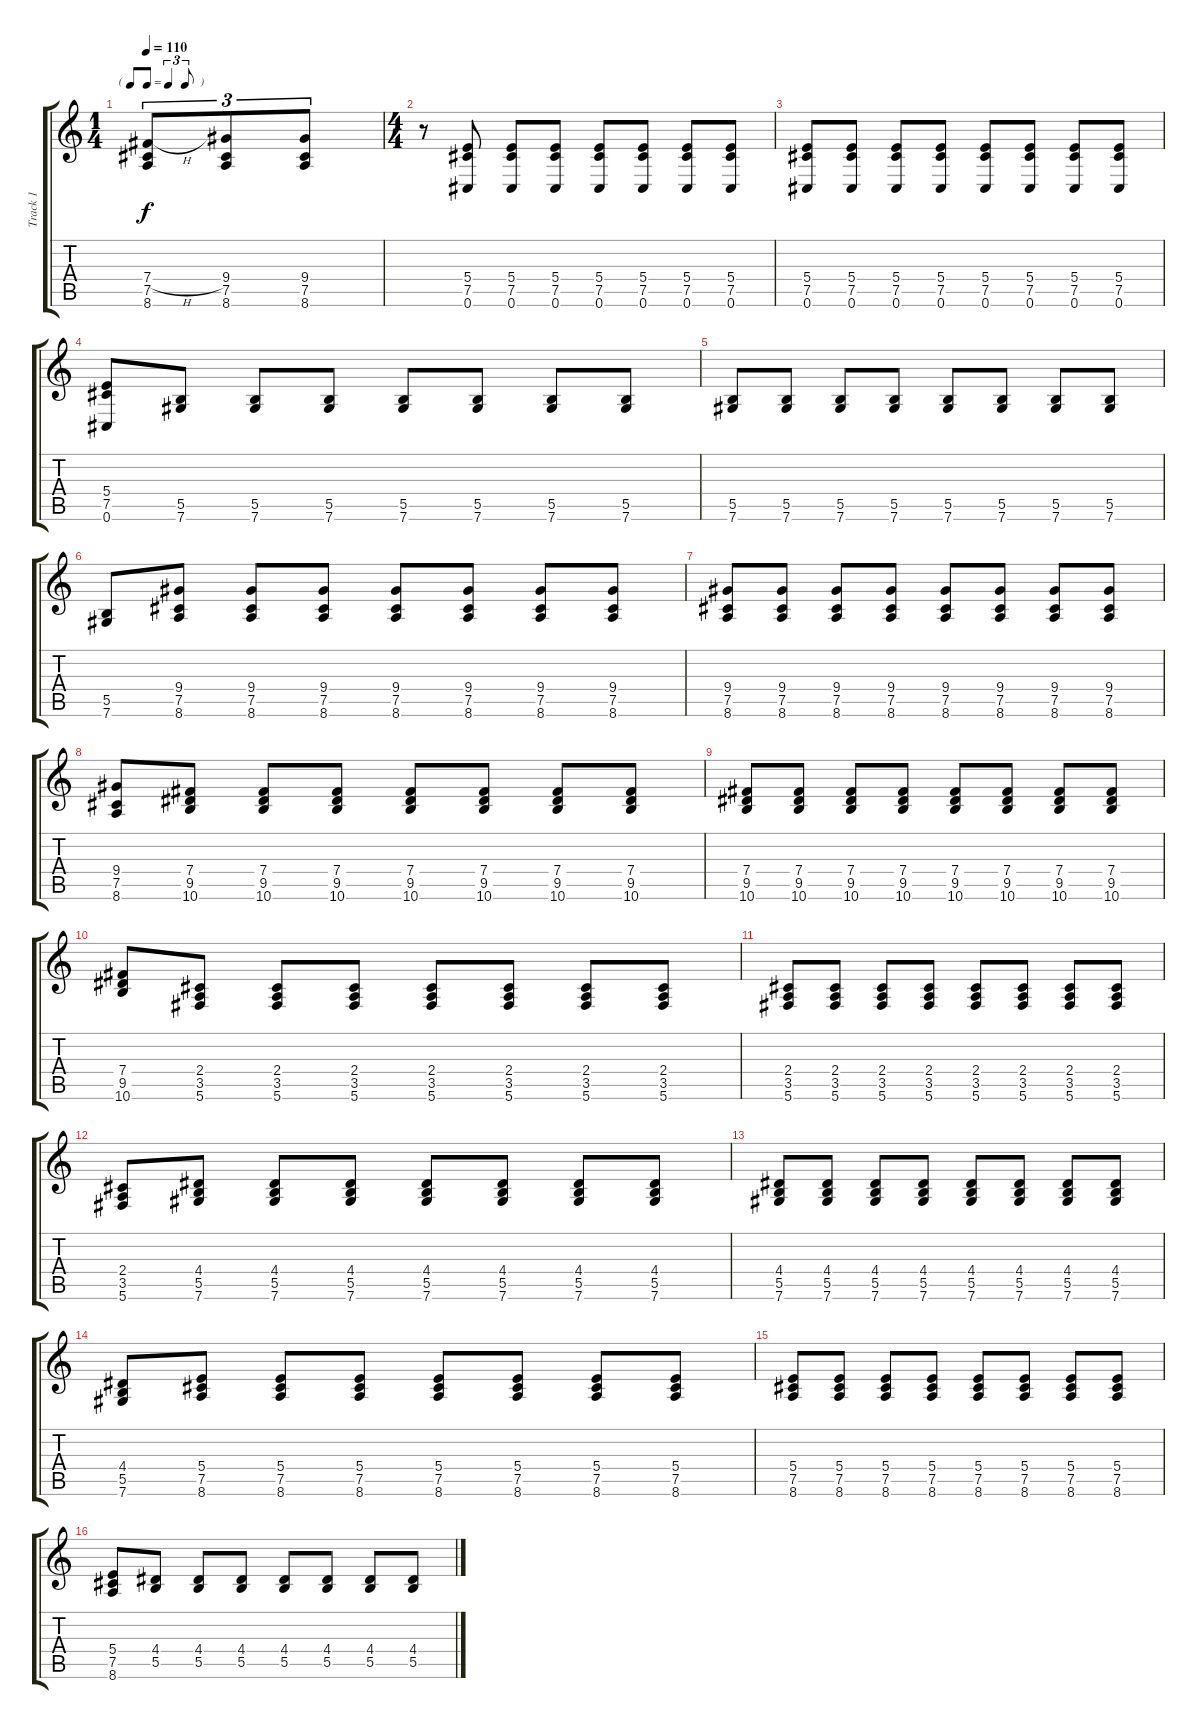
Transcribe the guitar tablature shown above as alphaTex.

\track ("Track 1" "Track 1") {instrument acousticguitarsteel}
\staff {score tabs}
\tuning (Db4 Ab3 E3 B2 Gb2 Db2) {hide}
\ts (1 4)
\tf triplet8th
\tempo 110
\clef g2
\ks c
(7.4{h} 7.5 8.6).8{tu (3 2) dy f} (9.4 7.5 8.6).8{tu (3 2)} (9.4 7.5 8.6).8{tu (3 2)} |
\ts (4 4)
r.8 (5.4 7.5 0.6).8 (5.4 7.5 0.6).8 (5.4 7.5 0.6).8 (5.4 7.5 0.6).8 (5.4 7.5 0.6).8 (5.4 7.5 0.6).8 (5.4 7.5 0.6).8 |
(5.4 7.5 0.6).8 (5.4 7.5 0.6).8 (5.4 7.5 0.6).8 (5.4 7.5 0.6).8 (5.4 7.5 0.6).8 (5.4 7.5 0.6).8 (5.4 7.5 0.6).8 (5.4 7.5 0.6).8 |
(5.4 7.5 0.6).8 (5.5 7.6).8 (5.5 7.6).8 (5.5 7.6).8 (5.5 7.6).8 (5.5 7.6).8 (5.5 7.6).8 (5.5 7.6).8 |
(5.5 7.6).8 (5.5 7.6).8 (5.5 7.6).8 (5.5 7.6).8 (5.5 7.6).8 (5.5 7.6).8 (5.5 7.6).8 (5.5 7.6).8 |
(5.5 7.6).8 (9.4 7.5 8.6).8 (9.4 7.5 8.6).8 (9.4 7.5 8.6).8 (9.4 7.5 8.6).8 (9.4 7.5 8.6).8 (9.4 7.5 8.6).8 (9.4 7.5 8.6).8 |
(9.4 7.5 8.6).8 (9.4 7.5 8.6).8 (9.4 7.5 8.6).8 (9.4 7.5 8.6).8 (9.4 7.5 8.6).8 (9.4 7.5 8.6).8 (9.4 7.5 8.6).8 (9.4 7.5 8.6).8 |
(9.4 7.5 8.6).8 (7.4 9.5 10.6).8 (7.4 9.5 10.6).8 (7.4 9.5 10.6).8 (7.4 9.5 10.6).8 (7.4 9.5 10.6).8 (7.4 9.5 10.6).8 (7.4 9.5 10.6).8 |
(7.4 9.5 10.6).8 (7.4 9.5 10.6).8 (7.4 9.5 10.6).8 (7.4 9.5 10.6).8 (7.4 9.5 10.6).8 (7.4 9.5 10.6).8 (7.4 9.5 10.6).8 (7.4 9.5 10.6).8 |
(7.4 9.5 10.6).8 (2.4 3.5 5.6).8 (2.4 3.5 5.6).8 (2.4 3.5 5.6).8 (2.4 3.5 5.6).8 (2.4 3.5 5.6).8 (2.4 3.5 5.6).8 (2.4 3.5 5.6).8 |
(2.4 3.5 5.6).8 (2.4 3.5 5.6).8 (2.4 3.5 5.6).8 (2.4 3.5 5.6).8 (2.4 3.5 5.6).8 (2.4 3.5 5.6).8 (2.4 3.5 5.6).8 (2.4 3.5 5.6).8 |
(2.4 3.5 5.6).8 (4.4 5.5 7.6).8 (4.4 5.5 7.6).8 (4.4 5.5 7.6).8 (4.4 5.5 7.6).8 (4.4 5.5 7.6).8 (4.4 5.5 7.6).8 (4.4 5.5 7.6).8 |
(4.4 5.5 7.6).8 (4.4 5.5 7.6).8 (4.4 5.5 7.6).8 (4.4 5.5 7.6).8 (4.4 5.5 7.6).8 (4.4 5.5 7.6).8 (4.4 5.5 7.6).8 (4.4 5.5 7.6).8 |
(4.4 5.5 7.6).8 (5.4 7.5 8.6).8 (5.4 7.5 8.6).8 (5.4 7.5 8.6).8 (5.4 7.5 8.6).8 (5.4 7.5 8.6).8 (5.4 7.5 8.6).8 (5.4 7.5 8.6).8 |
(5.4 7.5 8.6).8 (5.4 7.5 8.6).8 (5.4 7.5 8.6).8 (5.4 7.5 8.6).8 (5.4 7.5 8.6).8 (5.4 7.5 8.6).8 (5.4 7.5 8.6).8 (5.4 7.5 8.6).8 |
(5.4 7.5 8.6).8 (4.4 5.5).8 (4.4 5.5).8 (4.4 5.5).8 (4.4 5.5).8 (4.4 5.5).8 (4.4 5.5).8 (4.4 5.5).8
